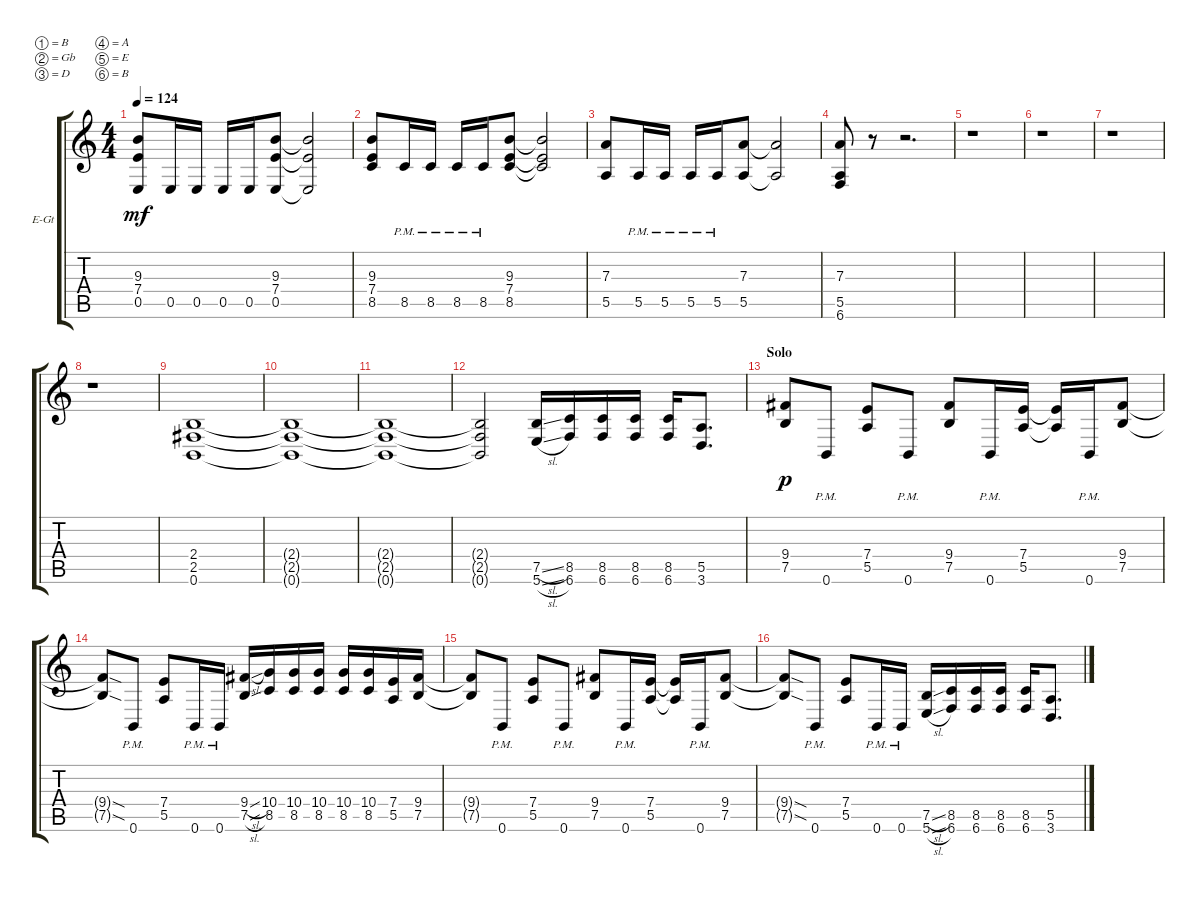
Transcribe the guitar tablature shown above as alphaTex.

\bracketExtendMode groupsimilarinstruments
\firstSystemTrackNameOrientation horizontal
\otherSystemsTrackNameOrientation horizontal
\track ("Electric Guitar 2" "E-Gt") {instrument distortionguitar}
\staff {score tabs}
\tuning (B3 Gb3 D3 A2 E2 B1)
\ts (4 4)
\tempo 124
\clef g2
\ks c
(7.4 9.3 0.5).8{dy mf} 0.5.16 0.5.16 0.5.16 0.5.16 (7.4 9.3 0.5).8 (7.4{t} 9.3{t} 0.5{t}).2 |
(8.5 9.3 7.4).8 8.5{pm}.16 8.5{pm}.16 8.5{pm}.16 8.5{pm}.16 (8.5 7.4 9.3).8 (8.5{t} 7.4{t} 9.3{t}).2 |
(5.5 7.3).8 5.5{pm}.16 5.5{pm}.16 5.5{pm}.16 5.5{pm}.16 (5.5 7.3).8 (5.5{t} 7.3{t}).2 |
(5.5 7.3 6.6).8 r.8 r.2{d} |
r.1 |
r.1 |
r.1 |
r.1 |
(0.6 2.5 2.4).1 |
(0.6{t} 2.5{t} 2.4{t}).1 |
(0.6{t} 2.5{t} 2.4{t}).1 |
(0.6{t} 2.5{t} 2.4{t}).2 (7.5{sl} 5.6{sl}).16 (8.5 6.6).16 (8.5 6.6).16 (8.5 6.6).16 (8.5 6.6).16 (3.6 5.5).8{d} |
\section ("" "Solo")
(7.5 9.4).8{dy p} 0.6{pm}.8 (5.5 7.4).8 0.6{pm}.8 (7.5 9.4).8 0.6{pm}.16 (5.5 7.4).16 (5.5{t} 7.4{t}).16 0.6{pm}.16 (7.5 9.4).8 |
(7.5{sod t} 9.4{sod t}).8 0.6{pm}.8 (5.5 7.4).8 0.6{pm}.16 0.6{pm}.16 (7.5{sl} 9.4{sl}).16 (8.5 10.4).16 (8.5 10.4).16 (8.5 10.4).16 (8.5 10.4).16 (8.5 10.4).16 (7.4 5.5).16 (7.5 9.4).16 |
(7.5{t} 9.4{t}).8 0.6{pm}.8 (5.5 7.4).8 0.6{pm}.8 (7.5 9.4).8 0.6{pm}.16 (5.5 7.4).16 (5.5{t} 7.4{t}).16 0.6{pm}.16 (7.5 9.4).8 |
(7.5{sod t} 9.4{sod t}).8 0.6{pm}.8 (5.5 7.4).8 0.6{pm}.16 0.6{pm}.16 (7.5{sl} 5.6{sl}).16 (8.5 6.6).16 (8.5 6.6).16 (8.5 6.6).16 (8.5 6.6).16 (3.6 5.5).8{d}
